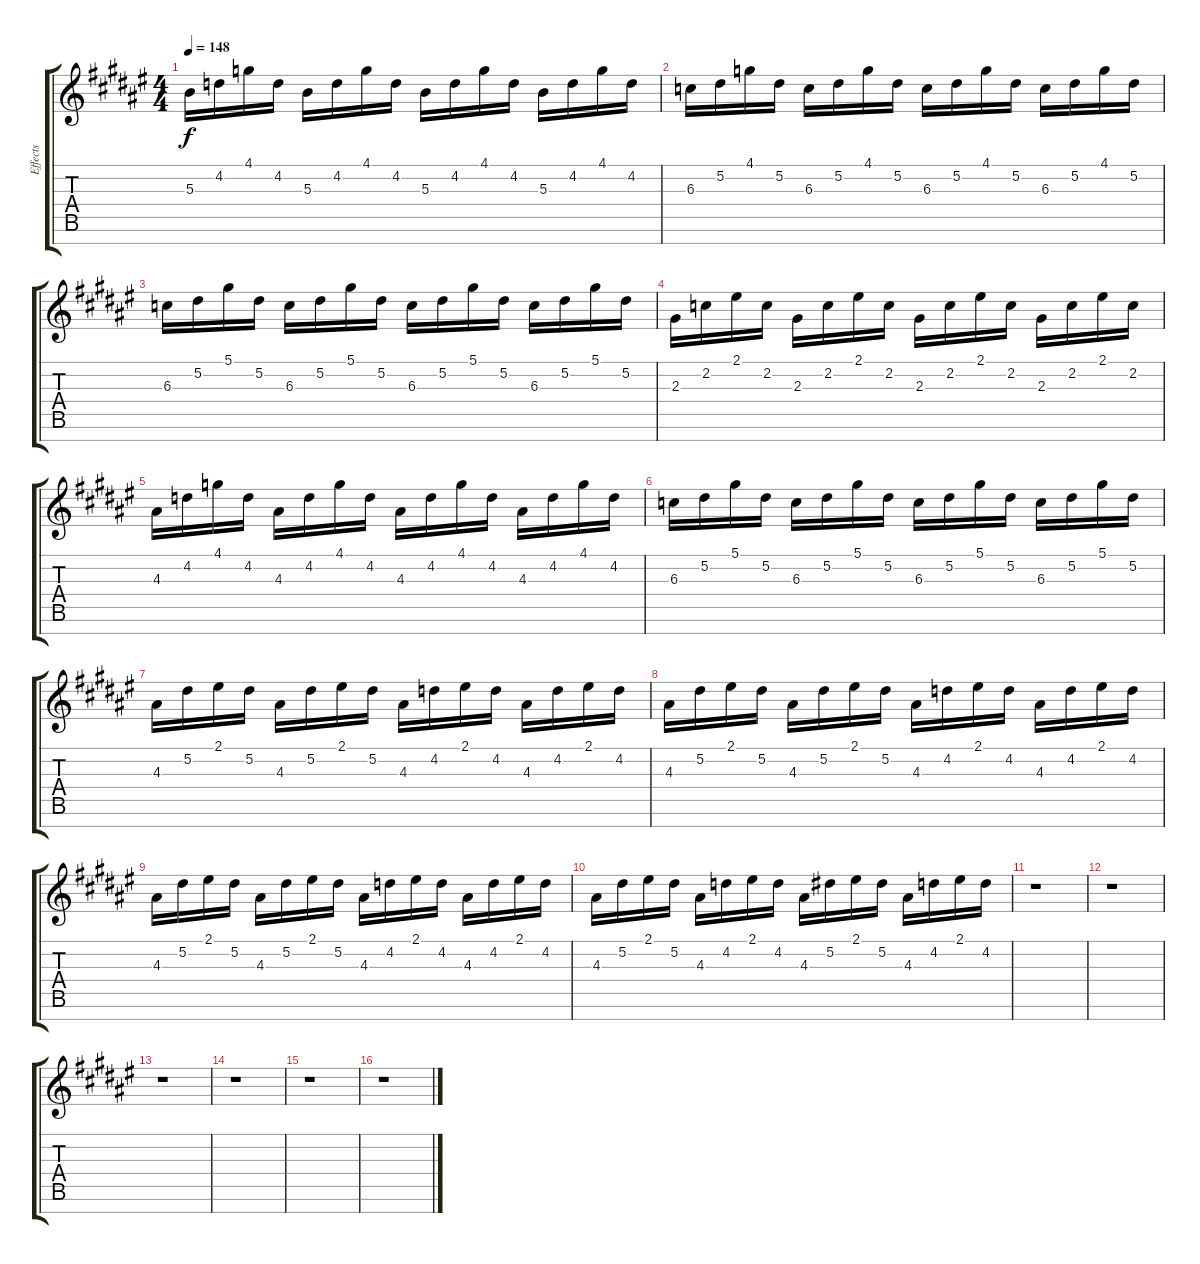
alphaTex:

\track ("Effects" "Effects") {instrument fx1rain}
\staff {score tabs}
\tuning (Eb5 Bb4 Gb4 Db4 Ab3 Eb3 F2) {hide}
\ts (4 4)
\tempo 148
\clef g2
\ks d#minor
5.3.16{dy f} 4.2.16 4.1.16 4.2.16 5.3.16 4.2.16 4.1.16 4.2.16 5.3.16 4.2.16 4.1.16 4.2.16 5.3.16 4.2.16 4.1.16 4.2.16 |
6.3.16 5.2.16 4.1.16 5.2.16 6.3.16 5.2.16 4.1.16 5.2.16 6.3.16 5.2.16 4.1.16 5.2.16 6.3.16 5.2.16 4.1.16 5.2.16 |
6.3.16 5.2.16 5.1.16 5.2.16 6.3.16 5.2.16 5.1.16 5.2.16 6.3.16 5.2.16 5.1.16 5.2.16 6.3.16 5.2.16 5.1.16 5.2.16 |
2.3.16 2.2.16 2.1.16 2.2.16 2.3.16 2.2.16 2.1.16 2.2.16 2.3.16 2.2.16 2.1.16 2.2.16 2.3.16 2.2.16 2.1.16 2.2.16 |
4.3.16 4.2.16 4.1.16 4.2.16 4.3.16 4.2.16 4.1.16 4.2.16 4.3.16 4.2.16 4.1.16 4.2.16 4.3.16 4.2.16 4.1.16 4.2.16 |
6.3.16 5.2.16 5.1.16 5.2.16 6.3.16 5.2.16 5.1.16 5.2.16 6.3.16 5.2.16 5.1.16 5.2.16 6.3.16 5.2.16 5.1.16 5.2.16 |
4.3.16 5.2.16 2.1.16 5.2.16 4.3.16 5.2.16 2.1.16 5.2.16 4.3.16 4.2.16 2.1.16 4.2.16 4.3.16 4.2.16 2.1.16 4.2.16 |
4.3.16 5.2.16 2.1.16 5.2.16 4.3.16 5.2.16 2.1.16 5.2.16 4.3.16 4.2.16 2.1.16 4.2.16 4.3.16 4.2.16 2.1.16 4.2.16 |
4.3.16 5.2.16 2.1.16 5.2.16 4.3.16 5.2.16 2.1.16 5.2.16 4.3.16 4.2.16 2.1.16 4.2.16 4.3.16 4.2.16 2.1.16 4.2.16 |
4.3.16 5.2.16 2.1.16 5.2.16 4.3.16 4.2.16 2.1.16 4.2.16 4.3.16 5.2.16 2.1.16 5.2.16 4.3.16 4.2.16 2.1.16 4.2.16 |
r.1 |
r.1 |
r.1 |
r.1 |
r.1 |
r.1
